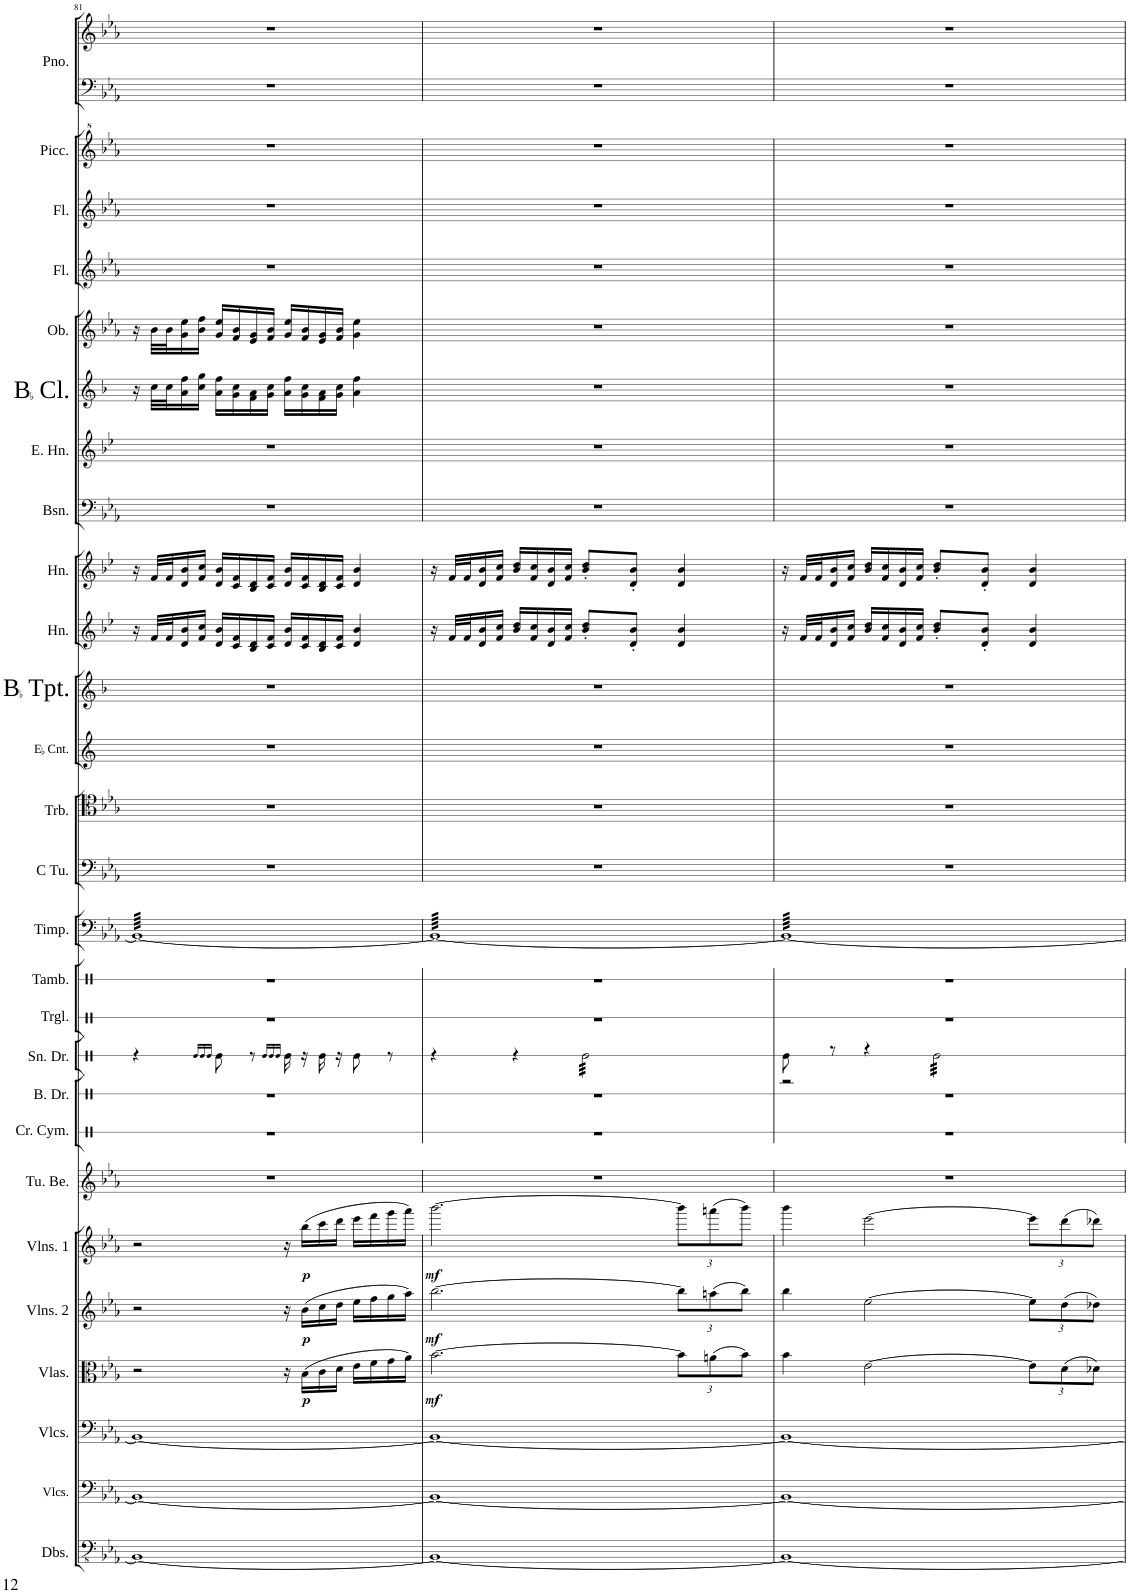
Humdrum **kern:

**kern	**kern	**kern	**kern	**dynam	**kern	**dynam	**kern	**dynam	**kern	**kern	**kern	**kern	**kern	**kern	**kern	**kern	**kern	**kern	**kern	**kern	**kern	**kern	**kern	**kern	**kern	**kern	**kern	**kern	**kern	**kern
*part27	*part26	*part25	*part24	*part24	*part23	*part23	*part22	*part22	*part21	*part20	*part19	*part18	*part17	*part16	*part15	*part14	*part13	*part12	*part11	*part10	*part9	*part8	*part7	*part6	*part5	*part4	*part3	*part2	*part1	*part1
*staff28	*staff27	*staff26	*staff25	*staff25	*staff24	*staff24	*staff23	*staff23	*staff22	*staff21	*staff20	*staff19	*staff18	*staff17	*staff16	*staff15	*staff14	*staff13	*staff12	*staff11	*staff10	*staff9	*staff8	*staff7	*staff6	*staff5	*staff4	*staff3	*staff2	*staff1
*I"Double Basses	*I"Violoncellos	*I"Violoncellos	*I"Violas	*	*I"Violins 2	*	*I"Violins 1	*	*I"Tubular Bells	*I"Crash Cymbal	*I"Bass Drum	*I"Snare Drum	*I"Triangle	*I"Tambourine	*I"Timpani	*I"C Tuba	*I"Trombone	*I"EaccidentalFlat Cornet	*I"BaccidentalFlat Trumpet	*I"Horn	*I"Horn	*I"Bassoon	*I"English Horn	*I"BaccidentalFlat Clarinet	*I"Oboe	*I"Flute	*I"Flute	*I"Piccolo	*I"Piano	*
*I'Dbs.	*I'Vlcs.	*I'Vlcs.	*I'Vlas.	*	*I'Vlns. 2	*	*I'Vlns. 1	*	*I'Tu. Be.	*I'Cr. Cym.	*I'B. Dr.	*I'Sn. Dr.	*I'Trgl.	*I'Tamb.	*I'Timp.	*I'C Tu.	*I'Trb.	*I'EaccidentalFlat Cnt.	*I'BaccidentalFlat Tpt.	*I'Hn.	*I'Hn.	*I'Bsn.	*I'E. Hn.	*I'BaccidentalFlat Cl.	*I'Ob.	*I'Fl.	*I'Fl.	*I'Picc.	*I'Pno.	*
!!LO:PB:g=z
*clefFv4	*clefF4	*clefF4	*clefC3	*	*clefG2	*	*clefG2	*	*clefG2	*clefX	*clefX	*clefX	*clefX	*clefX	*clefF4	*clefF4	*clefC4	*clefG2	*clefG2	*clefG2	*clefG2	*clefF4	*clefG2	*clefG2	*clefG2	*clefG2	*clefG2	*clefG^2	*clefF4	*clefG2
*	*	*	*	*	*	*	*	*	*	*	*	*	*	*	*	*	*	*Trd-2c-3	*Trd1c2	*Trd4c7	*Trd4c7	*	*Trd4c7	*Trd1c2	*	*	*	*Trd-7c-12	*	*
*k[b-e-a-]	*k[b-e-a-]	*k[b-e-a-]	*k[b-e-a-]	*	*k[b-e-a-]	*	*k[b-e-a-]	*	*k[b-e-a-]	*k[]	*k[]	*k[]	*k[]	*k[]	*k[b-e-a-]	*k[b-e-a-]	*k[b-e-a-]	*k[]	*k[b-]	*k[b-e-]	*k[b-e-]	*k[b-e-a-]	*k[b-e-]	*k[b-]	*k[b-e-a-]	*k[b-e-a-]	*k[b-e-a-]	*k[b-e-a-]	*k[b-e-a-]	*k[b-e-a-]
*M4/4	*M4/4	*M4/4	*M4/4	*	*M4/4	*	*M4/4	*	*M4/4	*M4/4	*M4/4	*M4/4	*M4/4	*M4/4	*M4/4	*M4/4	*M4/4	*M4/4	*M4/4	*M4/4	*M4/4	*M4/4	*M4/4	*M4/4	*M4/4	*M4/4	*M4/4	*M4/4	*M4/4	*M4/4
*met(c)	*met(c)	*met(c)	*met(c)	*	*met(c)	*	*met(c)	*	*met(c)	*met(c)	*met(c)	*met(c)	*met(c)	*met(c)	*met(c)	*met(c)	*met(c)	*met(c)	*met(c)	*met(c)	*met(c)	*met(c)	*met(c)	*met(c)	*met(c)	*met(c)	*met(c)	*met(c)	*met(c)	*met(c)
=81	=81	=81	=81	=81	=81	=81	=81	=81	=81	=81	=81	=81	=81	=81	=81	=81	=81	=81	=81	=81	=81	=81	=81	=81	=81	=81	=81	=81	=81	=81
*	*	*	*	*	*	*	*	*	*	*	*	*	*	*	*tremolo	*	*	*	*	*	*	*	*	*	*	*	*	*	*	*
1BBB-_	1BB-_	1BB-_	2r	.	2r	.	2r	.	1r	1r	1r	4r	1r	1r	64BB-LLLL	1r	1r	1r	1r	16r	16r	1r	1r	16r	16r	1r	1r	1r	1r	1r
.	.	.	.	.	.	.	.	.	.	.	.	.	.	.	64BB-	.	.	.	.	.	.	.	.	.	.	.	.	.	.	.
.	.	.	.	.	.	.	.	.	.	.	.	.	.	.	64BB-	.	.	.	.	.	.	.	.	.	.	.	.	.	.	.
.	.	.	.	.	.	.	.	.	.	.	.	.	.	.	64BB-	.	.	.	.	.	.	.	.	.	.	.	.	.	.	.
.	.	.	.	.	.	.	.	.	.	.	.	.	.	.	64BB-	.	.	.	.	32f/LLL	32f/LLL	.	.	32cc\LLL	32b-\LLL	.	.	.	.	.
.	.	.	.	.	.	.	.	.	.	.	.	.	.	.	64BB-	.	.	.	.	.	.	.	.	.	.	.	.	.	.	.
.	.	.	.	.	.	.	.	.	.	.	.	.	.	.	64BB-	.	.	.	.	32f/J	32f/J	.	.	32cc\J	32b-\J	.	.	.	.	.
.	.	.	.	.	.	.	.	.	.	.	.	.	.	.	64BB-	.	.	.	.	.	.	.	.	.	.	.	.	.	.	.
.	.	.	.	.	.	.	.	.	.	.	.	.	.	.	64BB-	.	.	.	.	16d/ 16b-/	16d/ 16b-/	.	.	16a\ 16ff\	16g\ 16ee-\	.	.	.	.	.
.	.	.	.	.	.	.	.	.	.	.	.	.	.	.	64BB-	.	.	.	.	.	.	.	.	.	.	.	.	.	.	.
.	.	.	.	.	.	.	.	.	.	.	.	.	.	.	64BB-	.	.	.	.	.	.	.	.	.	.	.	.	.	.	.
.	.	.	.	.	.	.	.	.	.	.	.	.	.	.	64BB-	.	.	.	.	.	.	.	.	.	.	.	.	.	.	.
.	.	.	.	.	.	.	.	.	.	.	.	.	.	.	64BB-	.	.	.	.	16f/ 16cc/JJ	16f/ 16cc/JJ	.	.	16cc\ 16gg\JJ	16b-\ 16ff\JJ	.	.	.	.	.
.	.	.	.	.	.	.	.	.	.	.	.	.	.	.	64BB-	.	.	.	.	.	.	.	.	.	.	.	.	.	.	.
.	.	.	.	.	.	.	.	.	.	.	.	.	.	.	64BB-	.	.	.	.	.	.	.	.	.	.	.	.	.	.	.
.	.	.	.	.	.	.	.	.	.	.	.	.	.	.	64BB-	.	.	.	.	.	.	.	.	.	.	.	.	.	.	.
.	.	.	.	.	.	.	.	.	.	.	.	16qRe/LL	.	.	.	.	.	.	.	.	.	.	.	.	.	.	.	.	.	.
.	.	.	.	.	.	.	.	.	.	.	.	16qRe/	.	.	.	.	.	.	.	.	.	.	.	.	.	.	.	.	.	.
.	.	.	.	.	.	.	.	.	.	.	.	16qRe/JJ	.	.	.	.	.	.	.	.	.	.	.	.	.	.	.	.	.	.
.	.	.	.	.	.	.	.	.	.	.	.	8Re\	.	.	64BB-	.	.	.	.	16d/ 16b-/LL	16d/ 16b-/LL	.	.	16a\ 16ff\LL	16g/ 16ee-/LL	.	.	.	.	.
.	.	.	.	.	.	.	.	.	.	.	.	.	.	.	64BB-	.	.	.	.	.	.	.	.	.	.	.	.	.	.	.
.	.	.	.	.	.	.	.	.	.	.	.	.	.	.	64BB-	.	.	.	.	.	.	.	.	.	.	.	.	.	.	.
.	.	.	.	.	.	.	.	.	.	.	.	.	.	.	64BB-	.	.	.	.	.	.	.	.	.	.	.	.	.	.	.
.	.	.	.	.	.	.	.	.	.	.	.	.	.	.	64BB-	.	.	.	.	16c/ 16f/	16c/ 16f/	.	.	16g\ 16cc\	16f/ 16b-/	.	.	.	.	.
.	.	.	.	.	.	.	.	.	.	.	.	.	.	.	64BB-	.	.	.	.	.	.	.	.	.	.	.	.	.	.	.
.	.	.	.	.	.	.	.	.	.	.	.	.	.	.	64BB-	.	.	.	.	.	.	.	.	.	.	.	.	.	.	.
.	.	.	.	.	.	.	.	.	.	.	.	.	.	.	64BB-	.	.	.	.	.	.	.	.	.	.	.	.	.	.	.
.	.	.	.	.	.	.	.	.	.	.	.	8r	.	.	64BB-	.	.	.	.	16B-/ 16d/	16B-/ 16d/	.	.	16f\ 16a\	16e-/ 16g/	.	.	.	.	.
.	.	.	.	.	.	.	.	.	.	.	.	.	.	.	64BB-	.	.	.	.	.	.	.	.	.	.	.	.	.	.	.
.	.	.	.	.	.	.	.	.	.	.	.	.	.	.	64BB-	.	.	.	.	.	.	.	.	.	.	.	.	.	.	.
.	.	.	.	.	.	.	.	.	.	.	.	.	.	.	64BB-	.	.	.	.	.	.	.	.	.	.	.	.	.	.	.
.	.	.	.	.	.	.	.	.	.	.	.	.	.	.	64BB-	.	.	.	.	16c/ 16f/JJ	16c/ 16f/JJ	.	.	16g\ 16cc\JJ	16f/ 16b-/JJ	.	.	.	.	.
.	.	.	.	.	.	.	.	.	.	.	.	.	.	.	64BB-	.	.	.	.	.	.	.	.	.	.	.	.	.	.	.
.	.	.	.	.	.	.	.	.	.	.	.	.	.	.	64BB-	.	.	.	.	.	.	.	.	.	.	.	.	.	.	.
.	.	.	.	.	.	.	.	.	.	.	.	.	.	.	64BB-	.	.	.	.	.	.	.	.	.	.	.	.	.	.	.
.	.	.	.	.	.	.	.	.	.	.	.	16qRe/LL	.	.	.	.	.	.	.	.	.	.	.	.	.	.	.	.	.	.
.	.	.	.	.	.	.	.	.	.	.	.	16qRe/	.	.	.	.	.	.	.	.	.	.	.	.	.	.	.	.	.	.
.	.	.	.	.	.	.	.	.	.	.	.	16qRe/JJ	.	.	.	.	.	.	.	.	.	.	.	.	.	.	.	.	.	.
.	.	.	16r	.	16r	.	16r	.	.	.	.	16Re\	.	.	64BB-	.	.	.	.	16d/ 16b-/LL	16d/ 16b-/LL	.	.	16a\ 16ff\LL	16g/ 16ee-/LL	.	.	.	.	.
.	.	.	.	.	.	.	.	.	.	.	.	.	.	.	64BB-	.	.	.	.	.	.	.	.	.	.	.	.	.	.	.
.	.	.	.	.	.	.	.	.	.	.	.	.	.	.	64BB-	.	.	.	.	.	.	.	.	.	.	.	.	.	.	.
.	.	.	.	.	.	.	.	.	.	.	.	.	.	.	64BB-	.	.	.	.	.	.	.	.	.	.	.	.	.	.	.
!	!	!	!	!LO:DY:b	!	!LO:DY:b	!	!LO:DY:b	!	!	!	!	!	!	!	!	!	!	!	!	!	!	!	!	!	!	!	!	!	!
.	.	.	(16B-\LL	p	(16b-\LL	p	(16bb-\LL	p	.	.	.	16r	.	.	64BB-	.	.	.	.	16c/ 16f/	16c/ 16f/	.	.	16g\ 16cc\	16f/ 16b-/	.	.	.	.	.
.	.	.	.	.	.	.	.	.	.	.	.	.	.	.	64BB-	.	.	.	.	.	.	.	.	.	.	.	.	.	.	.
.	.	.	.	.	.	.	.	.	.	.	.	.	.	.	64BB-	.	.	.	.	.	.	.	.	.	.	.	.	.	.	.
.	.	.	.	.	.	.	.	.	.	.	.	.	.	.	64BB-	.	.	.	.	.	.	.	.	.	.	.	.	.	.	.
.	.	.	16c\	.	16cc\	.	16ccc\	.	.	.	.	16Re\	.	.	64BB-	.	.	.	.	16B-/ 16d/	16B-/ 16d/	.	.	16f\ 16a\	16e-/ 16g/	.	.	.	.	.
.	.	.	.	.	.	.	.	.	.	.	.	.	.	.	64BB-	.	.	.	.	.	.	.	.	.	.	.	.	.	.	.
.	.	.	.	.	.	.	.	.	.	.	.	.	.	.	64BB-	.	.	.	.	.	.	.	.	.	.	.	.	.	.	.
.	.	.	.	.	.	.	.	.	.	.	.	.	.	.	64BB-	.	.	.	.	.	.	.	.	.	.	.	.	.	.	.
.	.	.	16d\JJ	.	16dd\JJ	.	16ddd\JJ	.	.	.	.	16r	.	.	64BB-	.	.	.	.	16c/ 16f/JJ	16c/ 16f/JJ	.	.	16g\ 16cc\JJ	16f/ 16b-/JJ	.	.	.	.	.
.	.	.	.	.	.	.	.	.	.	.	.	.	.	.	64BB-	.	.	.	.	.	.	.	.	.	.	.	.	.	.	.
.	.	.	.	.	.	.	.	.	.	.	.	.	.	.	64BB-	.	.	.	.	.	.	.	.	.	.	.	.	.	.	.
.	.	.	.	.	.	.	.	.	.	.	.	.	.	.	64BB-	.	.	.	.	.	.	.	.	.	.	.	.	.	.	.
.	.	.	16e-\LL	.	16ee-\LL	.	16eee-\LL	.	.	.	.	8Re\	.	.	64BB-	.	.	.	.	4d/ 4b-/	4d/ 4b-/	.	.	4a\ 4ff\	4g\ 4ee-\	.	.	.	.	.
.	.	.	.	.	.	.	.	.	.	.	.	.	.	.	64BB-	.	.	.	.	.	.	.	.	.	.	.	.	.	.	.
.	.	.	.	.	.	.	.	.	.	.	.	.	.	.	64BB-	.	.	.	.	.	.	.	.	.	.	.	.	.	.	.
.	.	.	.	.	.	.	.	.	.	.	.	.	.	.	64BB-	.	.	.	.	.	.	.	.	.	.	.	.	.	.	.
.	.	.	16f\	.	16ff\	.	16fff\	.	.	.	.	.	.	.	64BB-	.	.	.	.	.	.	.	.	.	.	.	.	.	.	.
.	.	.	.	.	.	.	.	.	.	.	.	.	.	.	64BB-	.	.	.	.	.	.	.	.	.	.	.	.	.	.	.
.	.	.	.	.	.	.	.	.	.	.	.	.	.	.	64BB-	.	.	.	.	.	.	.	.	.	.	.	.	.	.	.
.	.	.	.	.	.	.	.	.	.	.	.	.	.	.	64BB-	.	.	.	.	.	.	.	.	.	.	.	.	.	.	.
.	.	.	16g\	.	16gg\	.	16ggg\	.	.	.	.	8r	.	.	64BB-	.	.	.	.	.	.	.	.	.	.	.	.	.	.	.
.	.	.	.	.	.	.	.	.	.	.	.	.	.	.	64BB-	.	.	.	.	.	.	.	.	.	.	.	.	.	.	.
.	.	.	.	.	.	.	.	.	.	.	.	.	.	.	64BB-	.	.	.	.	.	.	.	.	.	.	.	.	.	.	.
.	.	.	.	.	.	.	.	.	.	.	.	.	.	.	64BB-	.	.	.	.	.	.	.	.	.	.	.	.	.	.	.
.	.	.	16a-\JJ)	.	16aa-\JJ)	.	16aaa-\JJ)	.	.	.	.	.	.	.	64BB-	.	.	.	.	.	.	.	.	.	.	.	.	.	.	.
.	.	.	.	.	.	.	.	.	.	.	.	.	.	.	64BB-	.	.	.	.	.	.	.	.	.	.	.	.	.	.	.
.	.	.	.	.	.	.	.	.	.	.	.	.	.	.	64BB-	.	.	.	.	.	.	.	.	.	.	.	.	.	.	.
.	.	.	.	.	.	.	.	.	.	.	.	.	.	.	64BB-JJJJ	.	.	.	.	.	.	.	.	.	.	.	.	.	.	.
=82	=82	=82	=82	=82	=82	=82	=82	=82	=82	=82	=82	=82	=82	=82	=82	=82	=82	=82	=82	=82	=82	=82	=82	=82	=82	=82	=82	=82	=82	=82
*	*	*	*	*	*	*	*	*	*	*	*	*^	*	*	*	*	*	*	*	*	*	*	*	*	*	*	*	*	*	*
!	!	!	!	!LO:DY:b	!	!LO:DY:b	!	!LO:DY:b	!	!	!	!	!	!	!	!	!	!	!	!	!	!	!	!	!	!	!	!	!	!	!
1BBB-_	1BB-_	1BB-_	[2.b-\	mf	[2.bb-\	mf	[2.bbb-\	mf	1r	1r	1r	4r	2ryy	1r	1r	64BB-LLLL	1r	1r	1r	1r	16r	16r	1r	1r	1r	1r	1r	1r	1r	1r	1r
.	.	.	.	.	.	.	.	.	.	.	.	.	.	.	.	64BB-	.	.	.	.	.	.	.	.	.	.	.	.	.	.	.
.	.	.	.	.	.	.	.	.	.	.	.	.	.	.	.	64BB-	.	.	.	.	.	.	.	.	.	.	.	.	.	.	.
.	.	.	.	.	.	.	.	.	.	.	.	.	.	.	.	64BB-	.	.	.	.	.	.	.	.	.	.	.	.	.	.	.
.	.	.	.	.	.	.	.	.	.	.	.	.	.	.	.	64BB-	.	.	.	.	32f/LLL	32f/LLL	.	.	.	.	.	.	.	.	.
.	.	.	.	.	.	.	.	.	.	.	.	.	.	.	.	64BB-	.	.	.	.	.	.	.	.	.	.	.	.	.	.	.
.	.	.	.	.	.	.	.	.	.	.	.	.	.	.	.	64BB-	.	.	.	.	32f/J	32f/J	.	.	.	.	.	.	.	.	.
.	.	.	.	.	.	.	.	.	.	.	.	.	.	.	.	64BB-	.	.	.	.	.	.	.	.	.	.	.	.	.	.	.
.	.	.	.	.	.	.	.	.	.	.	.	.	.	.	.	64BB-	.	.	.	.	16d/ 16b-/	16d/ 16b-/	.	.	.	.	.	.	.	.	.
.	.	.	.	.	.	.	.	.	.	.	.	.	.	.	.	64BB-	.	.	.	.	.	.	.	.	.	.	.	.	.	.	.
.	.	.	.	.	.	.	.	.	.	.	.	.	.	.	.	64BB-	.	.	.	.	.	.	.	.	.	.	.	.	.	.	.
.	.	.	.	.	.	.	.	.	.	.	.	.	.	.	.	64BB-	.	.	.	.	.	.	.	.	.	.	.	.	.	.	.
.	.	.	.	.	.	.	.	.	.	.	.	.	.	.	.	64BB-	.	.	.	.	16f/ 16cc/JJ	16f/ 16cc/JJ	.	.	.	.	.	.	.	.	.
.	.	.	.	.	.	.	.	.	.	.	.	.	.	.	.	64BB-	.	.	.	.	.	.	.	.	.	.	.	.	.	.	.
.	.	.	.	.	.	.	.	.	.	.	.	.	.	.	.	64BB-	.	.	.	.	.	.	.	.	.	.	.	.	.	.	.
.	.	.	.	.	.	.	.	.	.	.	.	.	.	.	.	64BB-	.	.	.	.	.	.	.	.	.	.	.	.	.	.	.
.	.	.	.	.	.	.	.	.	.	.	.	4r	.	.	.	64BB-	.	.	.	.	16b-/ 16dd/LL	16b-/ 16dd/LL	.	.	.	.	.	.	.	.	.
.	.	.	.	.	.	.	.	.	.	.	.	.	.	.	.	64BB-	.	.	.	.	.	.	.	.	.	.	.	.	.	.	.
.	.	.	.	.	.	.	.	.	.	.	.	.	.	.	.	64BB-	.	.	.	.	.	.	.	.	.	.	.	.	.	.	.
.	.	.	.	.	.	.	.	.	.	.	.	.	.	.	.	64BB-	.	.	.	.	.	.	.	.	.	.	.	.	.	.	.
.	.	.	.	.	.	.	.	.	.	.	.	.	.	.	.	64BB-	.	.	.	.	16f/ 16cc/	16f/ 16cc/	.	.	.	.	.	.	.	.	.
.	.	.	.	.	.	.	.	.	.	.	.	.	.	.	.	64BB-	.	.	.	.	.	.	.	.	.	.	.	.	.	.	.
.	.	.	.	.	.	.	.	.	.	.	.	.	.	.	.	64BB-	.	.	.	.	.	.	.	.	.	.	.	.	.	.	.
.	.	.	.	.	.	.	.	.	.	.	.	.	.	.	.	64BB-	.	.	.	.	.	.	.	.	.	.	.	.	.	.	.
.	.	.	.	.	.	.	.	.	.	.	.	.	.	.	.	64BB-	.	.	.	.	16d/ 16b-/	16d/ 16b-/	.	.	.	.	.	.	.	.	.
.	.	.	.	.	.	.	.	.	.	.	.	.	.	.	.	64BB-	.	.	.	.	.	.	.	.	.	.	.	.	.	.	.
.	.	.	.	.	.	.	.	.	.	.	.	.	.	.	.	64BB-	.	.	.	.	.	.	.	.	.	.	.	.	.	.	.
.	.	.	.	.	.	.	.	.	.	.	.	.	.	.	.	64BB-	.	.	.	.	.	.	.	.	.	.	.	.	.	.	.
.	.	.	.	.	.	.	.	.	.	.	.	.	.	.	.	64BB-	.	.	.	.	16f/ 16cc/JJ	16f/ 16cc/JJ	.	.	.	.	.	.	.	.	.
.	.	.	.	.	.	.	.	.	.	.	.	.	.	.	.	64BB-	.	.	.	.	.	.	.	.	.	.	.	.	.	.	.
.	.	.	.	.	.	.	.	.	.	.	.	.	.	.	.	64BB-	.	.	.	.	.	.	.	.	.	.	.	.	.	.	.
.	.	.	.	.	.	.	.	.	.	.	.	.	.	.	.	64BB-	.	.	.	.	.	.	.	.	.	.	.	.	.	.	.
*	*	*	*	*	*	*	*	*	*	*	*	*	*Xbrackettup	*	*	*	*	*	*	*	*	*	*	*	*	*	*	*	*	*	*
*	*	*	*	*	*	*	*	*	*	*	*	*tremolo	*	*	*	*	*	*	*	*	*	*	*	*	*	*	*	*	*	*	*
.	.	.	.	.	.	.	.	.	.	.	.	32Re\LLL	24ReLL	.	.	64BB-	.	.	.	.	8b-/' 8dd/'L	8b-/' 8dd/'L	.	.	.	.	.	.	.	.	.
.	.	.	.	.	.	.	.	.	.	.	.	.	.	.	.	64BB-	.	.	.	.	.	.	.	.	.	.	.	.	.	.	.
.	.	.	.	.	.	.	.	.	.	.	.	32Re\	.	.	.	64BB-	.	.	.	.	.	.	.	.	.	.	.	.	.	.	.
.	.	.	.	.	.	.	.	.	.	.	.	.	24Re	.	.	.	.	.	.	.	.	.	.	.	.	.	.	.	.	.	.
.	.	.	.	.	.	.	.	.	.	.	.	.	.	.	.	64BB-	.	.	.	.	.	.	.	.	.	.	.	.	.	.	.
.	.	.	.	.	.	.	.	.	.	.	.	32Re\	.	.	.	64BB-	.	.	.	.	.	.	.	.	.	.	.	.	.	.	.
.	.	.	.	.	.	.	.	.	.	.	.	.	.	.	.	64BB-	.	.	.	.	.	.	.	.	.	.	.	.	.	.	.
.	.	.	.	.	.	.	.	.	.	.	.	.	24Re	.	.	.	.	.	.	.	.	.	.	.	.	.	.	.	.	.	.
.	.	.	.	.	.	.	.	.	.	.	.	32Re\	.	.	.	64BB-	.	.	.	.	.	.	.	.	.	.	.	.	.	.	.
.	.	.	.	.	.	.	.	.	.	.	.	.	.	.	.	64BB-	.	.	.	.	.	.	.	.	.	.	.	.	.	.	.
.	.	.	.	.	.	.	.	.	.	.	.	32Re\	24Re	.	.	64BB-	.	.	.	.	8d/' 8b-/'J	8d/' 8b-/'J	.	.	.	.	.	.	.	.	.
.	.	.	.	.	.	.	.	.	.	.	.	.	.	.	.	64BB-	.	.	.	.	.	.	.	.	.	.	.	.	.	.	.
.	.	.	.	.	.	.	.	.	.	.	.	32Re\	.	.	.	64BB-	.	.	.	.	.	.	.	.	.	.	.	.	.	.	.
.	.	.	.	.	.	.	.	.	.	.	.	.	24Re	.	.	.	.	.	.	.	.	.	.	.	.	.	.	.	.	.	.
.	.	.	.	.	.	.	.	.	.	.	.	.	.	.	.	64BB-	.	.	.	.	.	.	.	.	.	.	.	.	.	.	.
.	.	.	.	.	.	.	.	.	.	.	.	32Re\	.	.	.	64BB-	.	.	.	.	.	.	.	.	.	.	.	.	.	.	.
.	.	.	.	.	.	.	.	.	.	.	.	.	.	.	.	64BB-	.	.	.	.	.	.	.	.	.	.	.	.	.	.	.
.	.	.	.	.	.	.	.	.	.	.	.	.	24ReJJ	.	.	.	.	.	.	.	.	.	.	.	.	.	.	.	.	.	.
.	.	.	.	.	.	.	.	.	.	.	.	32Re\	.	.	.	64BB-	.	.	.	.	.	.	.	.	.	.	.	.	.	.	.
.	.	.	.	.	.	.	.	.	.	.	.	.	.	.	.	64BB-	.	.	.	.	.	.	.	.	.	.	.	.	.	.	.
*	*	*	*Xbrackettup	*	*Xbrackettup	*	*Xbrackettup	*	*	*	*	*	*	*	*	*	*	*	*	*	*	*	*	*	*	*	*	*	*	*	*
.	.	.	12b-\L]	.	12bb-\L]	.	12bbb-\L]	.	.	.	.	32Re\	24ReLL	.	.	64BB-	.	.	.	.	4d/ 4b-/	4d/ 4b-/	.	.	.	.	.	.	.	.	.
.	.	.	.	.	.	.	.	.	.	.	.	.	.	.	.	64BB-	.	.	.	.	.	.	.	.	.	.	.	.	.	.	.
.	.	.	.	.	.	.	.	.	.	.	.	32Re\	.	.	.	64BB-	.	.	.	.	.	.	.	.	.	.	.	.	.	.	.
.	.	.	.	.	.	.	.	.	.	.	.	.	24Re	.	.	.	.	.	.	.	.	.	.	.	.	.	.	.	.	.	.
.	.	.	.	.	.	.	.	.	.	.	.	.	.	.	.	64BB-	.	.	.	.	.	.	.	.	.	.	.	.	.	.	.
.	.	.	.	.	.	.	.	.	.	.	.	32Re\	.	.	.	64BB-	.	.	.	.	.	.	.	.	.	.	.	.	.	.	.
.	.	.	.	.	.	.	.	.	.	.	.	.	.	.	.	64BB-	.	.	.	.	.	.	.	.	.	.	.	.	.	.	.
.	.	.	(12an\	.	(12aan\	.	(12aaan\	.	.	.	.	.	24Re	.	.	.	.	.	.	.	.	.	.	.	.	.	.	.	.	.	.
.	.	.	.	.	.	.	.	.	.	.	.	32Re\	.	.	.	64BB-	.	.	.	.	.	.	.	.	.	.	.	.	.	.	.
.	.	.	.	.	.	.	.	.	.	.	.	.	.	.	.	64BB-	.	.	.	.	.	.	.	.	.	.	.	.	.	.	.
.	.	.	.	.	.	.	.	.	.	.	.	32Re\	24Re	.	.	64BB-	.	.	.	.	.	.	.	.	.	.	.	.	.	.	.
.	.	.	.	.	.	.	.	.	.	.	.	.	.	.	.	64BB-	.	.	.	.	.	.	.	.	.	.	.	.	.	.	.
.	.	.	.	.	.	.	.	.	.	.	.	32Re\	.	.	.	64BB-	.	.	.	.	.	.	.	.	.	.	.	.	.	.	.
.	.	.	12b-\J)	.	12bb-\J)	.	12bbb-\J)	.	.	.	.	.	24Re	.	.	.	.	.	.	.	.	.	.	.	.	.	.	.	.	.	.
.	.	.	.	.	.	.	.	.	.	.	.	.	.	.	.	64BB-	.	.	.	.	.	.	.	.	.	.	.	.	.	.	.
.	.	.	.	.	.	.	.	.	.	.	.	32Re\	.	.	.	64BB-	.	.	.	.	.	.	.	.	.	.	.	.	.	.	.
.	.	.	.	.	.	.	.	.	.	.	.	.	.	.	.	64BB-	.	.	.	.	.	.	.	.	.	.	.	.	.	.	.
.	.	.	.	.	.	.	.	.	.	.	.	.	24ReJJ	.	.	.	.	.	.	.	.	.	.	.	.	.	.	.	.	.	.
.	.	.	.	.	.	.	.	.	.	.	.	32Re\JJJ	.	.	.	64BB-	.	.	.	.	.	.	.	.	.	.	.	.	.	.	.
*	*	*	*	*	*	*	*	*	*	*	*	*Xtremolo	*	*	*	*	*	*	*	*	*	*	*	*	*	*	*	*	*	*	*
.	.	.	.	.	.	.	.	.	.	.	.	.	.	.	.	64BB-JJJJ	.	.	.	.	.	.	.	.	.	.	.	.	.	.	.
=83	=83	=83	=83	=83	=83	=83	=83	=83	=83	=83	=83	=83	=83	=83	=83	=83	=83	=83	=83	=83	=83	=83	=83	=83	=83	=83	=83	=83	=83	=83	=83
1BBB-_	1BB-_	1BB-_	4b-\	.	4bb-\	.	4bbb-\	.	1r	1r	1r	8Re\	2r	1r	1r	64BB-LLLL	1r	1r	1r	1r	16r	16r	1r	1r	1r	1r	1r	1r	1r	1r	1r
.	.	.	.	.	.	.	.	.	.	.	.	.	.	.	.	64BB-	.	.	.	.	.	.	.	.	.	.	.	.	.	.	.
.	.	.	.	.	.	.	.	.	.	.	.	.	.	.	.	64BB-	.	.	.	.	.	.	.	.	.	.	.	.	.	.	.
.	.	.	.	.	.	.	.	.	.	.	.	.	.	.	.	64BB-	.	.	.	.	.	.	.	.	.	.	.	.	.	.	.
.	.	.	.	.	.	.	.	.	.	.	.	.	.	.	.	64BB-	.	.	.	.	32f/LLL	32f/LLL	.	.	.	.	.	.	.	.	.
.	.	.	.	.	.	.	.	.	.	.	.	.	.	.	.	64BB-	.	.	.	.	.	.	.	.	.	.	.	.	.	.	.
.	.	.	.	.	.	.	.	.	.	.	.	.	.	.	.	64BB-	.	.	.	.	32f/J	32f/J	.	.	.	.	.	.	.	.	.
.	.	.	.	.	.	.	.	.	.	.	.	.	.	.	.	64BB-	.	.	.	.	.	.	.	.	.	.	.	.	.	.	.
.	.	.	.	.	.	.	.	.	.	.	.	8r	.	.	.	64BB-	.	.	.	.	16d/ 16b-/	16d/ 16b-/	.	.	.	.	.	.	.	.	.
.	.	.	.	.	.	.	.	.	.	.	.	.	.	.	.	64BB-	.	.	.	.	.	.	.	.	.	.	.	.	.	.	.
.	.	.	.	.	.	.	.	.	.	.	.	.	.	.	.	64BB-	.	.	.	.	.	.	.	.	.	.	.	.	.	.	.
.	.	.	.	.	.	.	.	.	.	.	.	.	.	.	.	64BB-	.	.	.	.	.	.	.	.	.	.	.	.	.	.	.
.	.	.	.	.	.	.	.	.	.	.	.	.	.	.	.	64BB-	.	.	.	.	16f/ 16cc/JJ	16f/ 16cc/JJ	.	.	.	.	.	.	.	.	.
.	.	.	.	.	.	.	.	.	.	.	.	.	.	.	.	64BB-	.	.	.	.	.	.	.	.	.	.	.	.	.	.	.
.	.	.	.	.	.	.	.	.	.	.	.	.	.	.	.	64BB-	.	.	.	.	.	.	.	.	.	.	.	.	.	.	.
.	.	.	.	.	.	.	.	.	.	.	.	.	.	.	.	64BB-	.	.	.	.	.	.	.	.	.	.	.	.	.	.	.
.	.	.	[2e-\	.	[2ee-\	.	[2eee-\	.	.	.	.	4r	.	.	.	64BB-	.	.	.	.	16b-/ 16dd/LL	16b-/ 16dd/LL	.	.	.	.	.	.	.	.	.
.	.	.	.	.	.	.	.	.	.	.	.	.	.	.	.	64BB-	.	.	.	.	.	.	.	.	.	.	.	.	.	.	.
.	.	.	.	.	.	.	.	.	.	.	.	.	.	.	.	64BB-	.	.	.	.	.	.	.	.	.	.	.	.	.	.	.
.	.	.	.	.	.	.	.	.	.	.	.	.	.	.	.	64BB-	.	.	.	.	.	.	.	.	.	.	.	.	.	.	.
.	.	.	.	.	.	.	.	.	.	.	.	.	.	.	.	64BB-	.	.	.	.	16f/ 16cc/	16f/ 16cc/	.	.	.	.	.	.	.	.	.
.	.	.	.	.	.	.	.	.	.	.	.	.	.	.	.	64BB-	.	.	.	.	.	.	.	.	.	.	.	.	.	.	.
.	.	.	.	.	.	.	.	.	.	.	.	.	.	.	.	64BB-	.	.	.	.	.	.	.	.	.	.	.	.	.	.	.
.	.	.	.	.	.	.	.	.	.	.	.	.	.	.	.	64BB-	.	.	.	.	.	.	.	.	.	.	.	.	.	.	.
.	.	.	.	.	.	.	.	.	.	.	.	.	.	.	.	64BB-	.	.	.	.	16d/ 16b-/	16d/ 16b-/	.	.	.	.	.	.	.	.	.
.	.	.	.	.	.	.	.	.	.	.	.	.	.	.	.	64BB-	.	.	.	.	.	.	.	.	.	.	.	.	.	.	.
.	.	.	.	.	.	.	.	.	.	.	.	.	.	.	.	64BB-	.	.	.	.	.	.	.	.	.	.	.	.	.	.	.
.	.	.	.	.	.	.	.	.	.	.	.	.	.	.	.	64BB-	.	.	.	.	.	.	.	.	.	.	.	.	.	.	.
.	.	.	.	.	.	.	.	.	.	.	.	.	.	.	.	64BB-	.	.	.	.	16f/ 16cc/JJ	16f/ 16cc/JJ	.	.	.	.	.	.	.	.	.
.	.	.	.	.	.	.	.	.	.	.	.	.	.	.	.	64BB-	.	.	.	.	.	.	.	.	.	.	.	.	.	.	.
.	.	.	.	.	.	.	.	.	.	.	.	.	.	.	.	64BB-	.	.	.	.	.	.	.	.	.	.	.	.	.	.	.
.	.	.	.	.	.	.	.	.	.	.	.	.	.	.	.	64BB-	.	.	.	.	.	.	.	.	.	.	.	.	.	.	.
*	*	*	*	*	*	*	*	*	*	*	*	*tremolo	*	*	*	*	*	*	*	*	*	*	*	*	*	*	*	*	*	*	*
.	.	.	.	.	.	.	.	.	.	.	.	32Re\LLL	24ReLL	.	.	64BB-	.	.	.	.	8b-/' 8dd/'L	8b-/' 8dd/'L	.	.	.	.	.	.	.	.	.
.	.	.	.	.	.	.	.	.	.	.	.	.	.	.	.	64BB-	.	.	.	.	.	.	.	.	.	.	.	.	.	.	.
.	.	.	.	.	.	.	.	.	.	.	.	32Re\	.	.	.	64BB-	.	.	.	.	.	.	.	.	.	.	.	.	.	.	.
.	.	.	.	.	.	.	.	.	.	.	.	.	24Re	.	.	.	.	.	.	.	.	.	.	.	.	.	.	.	.	.	.
.	.	.	.	.	.	.	.	.	.	.	.	.	.	.	.	64BB-	.	.	.	.	.	.	.	.	.	.	.	.	.	.	.
.	.	.	.	.	.	.	.	.	.	.	.	32Re\	.	.	.	64BB-	.	.	.	.	.	.	.	.	.	.	.	.	.	.	.
.	.	.	.	.	.	.	.	.	.	.	.	.	.	.	.	64BB-	.	.	.	.	.	.	.	.	.	.	.	.	.	.	.
.	.	.	.	.	.	.	.	.	.	.	.	.	24Re	.	.	.	.	.	.	.	.	.	.	.	.	.	.	.	.	.	.
.	.	.	.	.	.	.	.	.	.	.	.	32Re\	.	.	.	64BB-	.	.	.	.	.	.	.	.	.	.	.	.	.	.	.
.	.	.	.	.	.	.	.	.	.	.	.	.	.	.	.	64BB-	.	.	.	.	.	.	.	.	.	.	.	.	.	.	.
.	.	.	.	.	.	.	.	.	.	.	.	32Re\	24Re	.	.	64BB-	.	.	.	.	8d/' 8b-/'J	8d/' 8b-/'J	.	.	.	.	.	.	.	.	.
.	.	.	.	.	.	.	.	.	.	.	.	.	.	.	.	64BB-	.	.	.	.	.	.	.	.	.	.	.	.	.	.	.
.	.	.	.	.	.	.	.	.	.	.	.	32Re\	.	.	.	64BB-	.	.	.	.	.	.	.	.	.	.	.	.	.	.	.
.	.	.	.	.	.	.	.	.	.	.	.	.	24Re	.	.	.	.	.	.	.	.	.	.	.	.	.	.	.	.	.	.
.	.	.	.	.	.	.	.	.	.	.	.	.	.	.	.	64BB-	.	.	.	.	.	.	.	.	.	.	.	.	.	.	.
.	.	.	.	.	.	.	.	.	.	.	.	32Re\	.	.	.	64BB-	.	.	.	.	.	.	.	.	.	.	.	.	.	.	.
.	.	.	.	.	.	.	.	.	.	.	.	.	.	.	.	64BB-	.	.	.	.	.	.	.	.	.	.	.	.	.	.	.
.	.	.	.	.	.	.	.	.	.	.	.	.	24ReJJ	.	.	.	.	.	.	.	.	.	.	.	.	.	.	.	.	.	.
.	.	.	.	.	.	.	.	.	.	.	.	32Re\	.	.	.	64BB-	.	.	.	.	.	.	.	.	.	.	.	.	.	.	.
.	.	.	.	.	.	.	.	.	.	.	.	.	.	.	.	64BB-	.	.	.	.	.	.	.	.	.	.	.	.	.	.	.
.	.	.	12e-\L]	.	12ee-\L]	.	12eee-\L]	.	.	.	.	32Re\	24ReLL	.	.	64BB-	.	.	.	.	4d/ 4b-/	4d/ 4b-/	.	.	.	.	.	.	.	.	.
.	.	.	.	.	.	.	.	.	.	.	.	.	.	.	.	64BB-	.	.	.	.	.	.	.	.	.	.	.	.	.	.	.
.	.	.	.	.	.	.	.	.	.	.	.	32Re\	.	.	.	64BB-	.	.	.	.	.	.	.	.	.	.	.	.	.	.	.
.	.	.	.	.	.	.	.	.	.	.	.	.	24Re	.	.	.	.	.	.	.	.	.	.	.	.	.	.	.	.	.	.
.	.	.	.	.	.	.	.	.	.	.	.	.	.	.	.	64BB-	.	.	.	.	.	.	.	.	.	.	.	.	.	.	.
.	.	.	.	.	.	.	.	.	.	.	.	32Re\	.	.	.	64BB-	.	.	.	.	.	.	.	.	.	.	.	.	.	.	.
.	.	.	.	.	.	.	.	.	.	.	.	.	.	.	.	64BB-	.	.	.	.	.	.	.	.	.	.	.	.	.	.	.
.	.	.	(12d\	.	(12dd\	.	(12ddd\	.	.	.	.	.	24Re	.	.	.	.	.	.	.	.	.	.	.	.	.	.	.	.	.	.
.	.	.	.	.	.	.	.	.	.	.	.	32Re\	.	.	.	64BB-	.	.	.	.	.	.	.	.	.	.	.	.	.	.	.
.	.	.	.	.	.	.	.	.	.	.	.	.	.	.	.	64BB-	.	.	.	.	.	.	.	.	.	.	.	.	.	.	.
.	.	.	.	.	.	.	.	.	.	.	.	32Re\	24Re	.	.	64BB-	.	.	.	.	.	.	.	.	.	.	.	.	.	.	.
.	.	.	.	.	.	.	.	.	.	.	.	.	.	.	.	64BB-	.	.	.	.	.	.	.	.	.	.	.	.	.	.	.
.	.	.	.	.	.	.	.	.	.	.	.	32Re\	.	.	.	64BB-	.	.	.	.	.	.	.	.	.	.	.	.	.	.	.
.	.	.	12d-X\J)	.	12dd-X\J)	.	12ddd-X\J)	.	.	.	.	.	24Re	.	.	.	.	.	.	.	.	.	.	.	.	.	.	.	.	.	.
.	.	.	.	.	.	.	.	.	.	.	.	.	.	.	.	64BB-	.	.	.	.	.	.	.	.	.	.	.	.	.	.	.
.	.	.	.	.	.	.	.	.	.	.	.	32Re\	.	.	.	64BB-	.	.	.	.	.	.	.	.	.	.	.	.	.	.	.
.	.	.	.	.	.	.	.	.	.	.	.	.	.	.	.	64BB-	.	.	.	.	.	.	.	.	.	.	.	.	.	.	.
.	.	.	.	.	.	.	.	.	.	.	.	.	24ReJJ	.	.	.	.	.	.	.	.	.	.	.	.	.	.	.	.	.	.
.	.	.	.	.	.	.	.	.	.	.	.	32Re\JJJ	.	.	.	64BB-	.	.	.	.	.	.	.	.	.	.	.	.	.	.	.
*	*	*	*	*	*	*	*	*	*	*	*	*Xtremolo	*	*	*	*	*	*	*	*	*	*	*	*	*	*	*	*	*	*	*
.	.	.	.	.	.	.	.	.	.	.	.	.	.	.	.	64BB-JJJJ	.	.	.	.	.	.	.	.	.	.	.	.	.	.	.
*	*	*	*	*	*	*	*	*	*	*	*	*	*	*	*	*Xtremolo	*	*	*	*	*	*	*	*	*	*	*	*	*	*	*
*	*	*	*	*	*	*	*	*	*	*	*	*v	*v	*	*	*	*	*	*	*	*	*	*	*	*	*	*	*	*	*	*
=	=	=	=	=	=	=	=	=	=	=	=	=	=	=	=	=	=	=	=	=	=	=	=	=	=	=	=	=	=	=
*-	*-	*-	*-	*-	*-	*-	*-	*-	*-	*-	*-	*-	*-	*-	*-	*-	*-	*-	*-	*-	*-	*-	*-	*-	*-	*-	*-	*-	*-	*-
